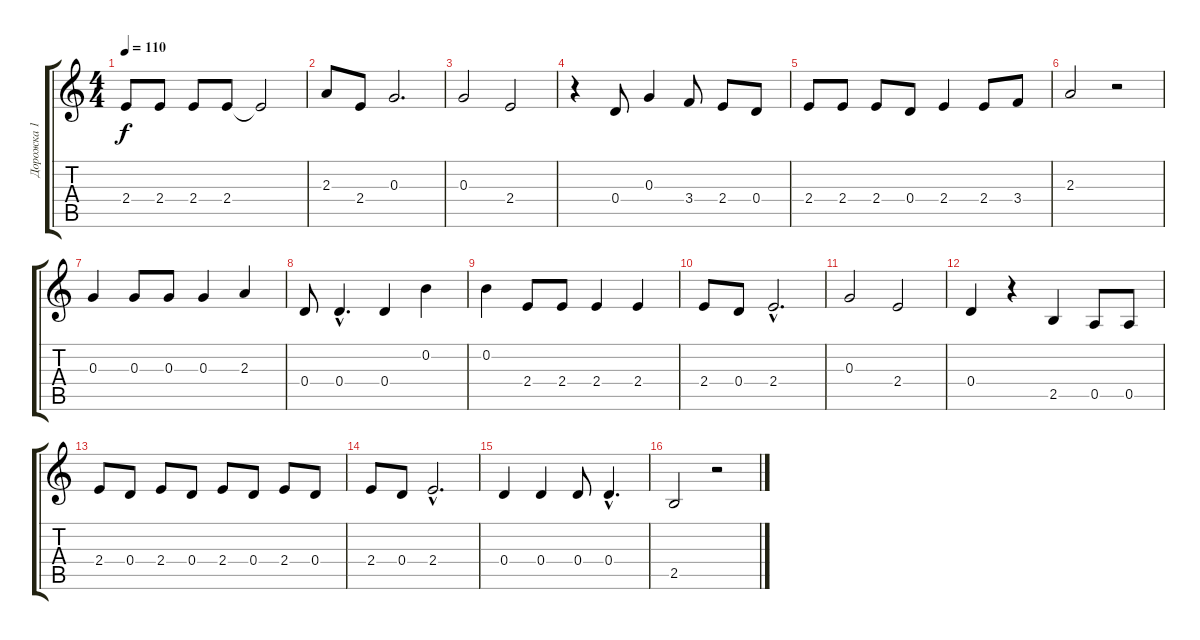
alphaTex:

\track ("Дорожка 1" "Дорожка 1") {instrument distortionguitar}
\staff {score tabs}
\tuning (E4 B3 G3 D3 A2 E2) {hide}
\ts (4 4)
\tempo 110
\clef g2
\ks c
2.4.8{dy f instrument distortionguitar} 2.4.8 2.4.8 2.4.8 2.4{t}.2 |
2.3.8 2.4.8 0.3.2{d} |
0.3.2 2.4.2 |
r.4 0.4.8 0.3.4 3.4.8 2.4.8 0.4.8 |
2.4.8 2.4.8 2.4.8 0.4.8 2.4.4 2.4.8 3.4.8 |
2.3.2 r.2 |
0.3.4 0.3.8 0.3.8 0.3.4 2.3.4 |
0.4.8 0.4{hac}.4{d} 0.4.4 0.2.4 |
0.2.4 2.4.8 2.4.8 2.4.4 2.4.4 |
2.4.8 0.4.8 2.4{hac}.2{d} |
0.3.2 2.4.2 |
0.4.4 r.4 2.5.4 0.5.8 0.5.8 |
2.4.8 0.4.8 2.4.8 0.4.8 2.4.8 0.4.8 2.4.8 0.4.8 |
2.4.8 0.4.8 2.4{hac}.2{d} |
0.4.4 0.4.4 0.4.8 0.4{hac}.4{d} |
2.5.2 r.2
